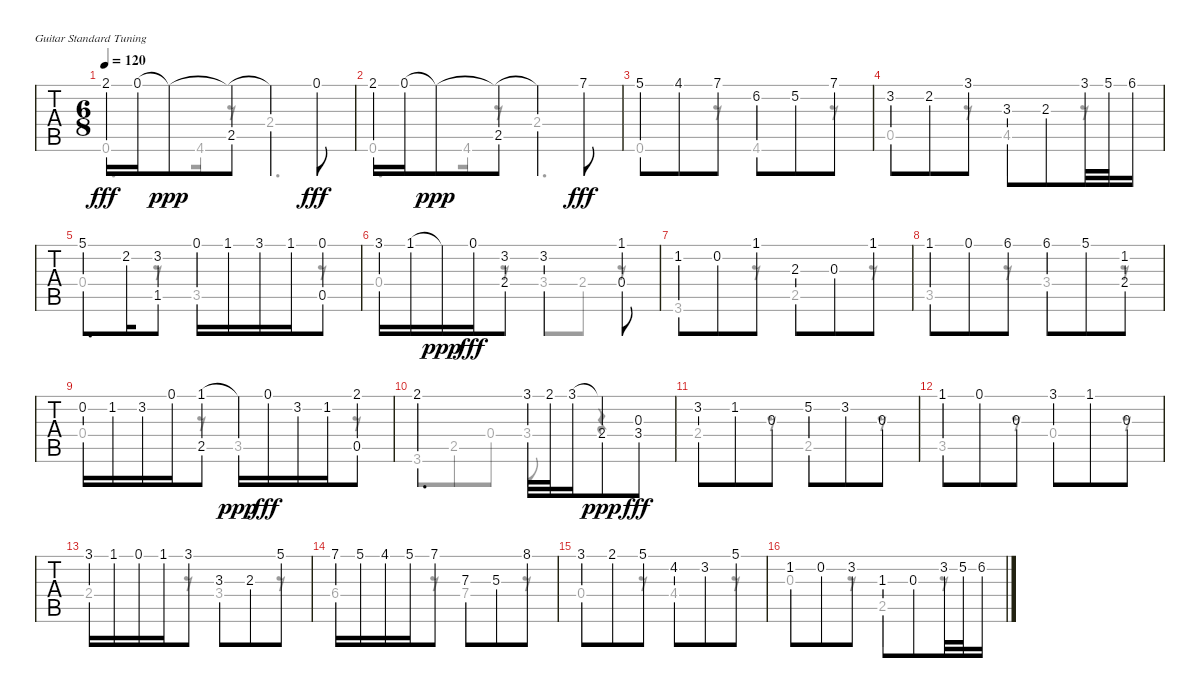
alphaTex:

\bracketExtendMode groupsimilarinstruments
\singleTrackTrackNamePolicy hidden
\firstSystemTrackNameOrientation horizontal
\otherSystemsTrackNameOrientation horizontal
\track ("G1 Untitled" "G1 Untitle") {instrument acousticguitarnylon}
\staff {tabs}
\tuning (E4 B3 G3 D3 A2 E2)
\voice
\ts (6 8)
\tempo 120
\clef g2
\ks c
2.1.16{dy fff} 0.1.16 0.1{t}.8{dy ppp} (0.1{t} 2.5).8 0.1{t}.4 0.1.8{dy fff} |
2.1.16 0.1.16 0.1{t}.8{dy ppp} (0.1{t} 2.5).8 0.1{t}.4 7.1.8{dy fff} |
5.1.8 4.1.8 7.1.8 6.2.8 5.2.8 7.1.8 |
3.2.8 2.2.8 3.1.8 3.3.8 2.3.8 3.1.32 5.1.32 6.1.16 |
5.1.8{d} 2.2.16 (3.2 1.5).8 0.1.16 1.1.16 3.1.16 1.1.16 (0.1 0.5).8 |
3.1.16 1.1.16 1.1{t}.16{dy ppp} 0.1.16{dy fff} (3.2 2.4).8 3.2.4 (1.1 0.4).8 |
1.2.8 0.2.8 1.1.8 2.3.8 0.3.8 1.1.8 |
1.1.8 0.1.8 6.1.8 6.1.8 5.1.8 (1.2 2.4).8 |
0.2.16 1.2.16 3.2.16 0.1.16 (1.1 2.5).8 1.1{t}.16{dy ppp} 0.1.16{dy fff} 3.2.16 1.2.16 (2.1 0.5).8 |
2.1.4{d} 3.1.32 2.1.32 3.1.16 (3.1{t} 2.4).8{dy ppp} (0.3 3.4).8{dy fff} |
3.2.8 1.2.8 0.3.8 5.2.8 3.2.8 0.3.8 |
1.1.8 0.1.8 0.3.8 3.1.8 1.1.8 0.3.8 |
3.1.16 1.1.16 0.1.16 1.1.16 3.1.8 3.3.8 2.3.8 5.1.8 |
7.1.16 5.1.16 4.1.16 5.1.16 7.1.8 7.3.8 5.3.8 8.1.8 |
3.1.8 2.1.8 5.1.8 4.2.8 3.2.8 5.1.8 |
1.2.8 0.2.8 3.2.8 1.3.8 0.3.8 3.2.32 5.2.32 6.2.16
\voice
\clef g2
\ottava regular
\simile none
\ks c
0.6.8{d dy fff} 4.6.16 r.8 2.4.4{d} |
0.6.8{d} 4.6.16 r.8 2.4.4{d} |
0.6.4 r.8 4.6.4 r.8 |
0.5.4 r.8 4.5.4 r.8 |
0.4.4 r.8 3.5.4 r.8 |
0.4.4 r.8 3.4.8 2.4.8 r.8 |
3.6.4 r.8 2.5.4 r.8 |
3.5.4 r.8 3.4.4 r.8 |
0.4.4 r.8 3.5.4 r.8 |
3.6.8 2.5.8 0.4.8 3.4.8 r.4 |
2.4.4 r.8 2.5.4 r.8 |
3.5.4 r.8 0.4.4 r.8 |
2.4.4 r.8 3.4.4 r.8 |
6.4.4 r.8 7.4.4 r.8 |
0.4.4 r.8 4.4.4 r.8 |
0.3.4 r.8 2.5.4 r.8
